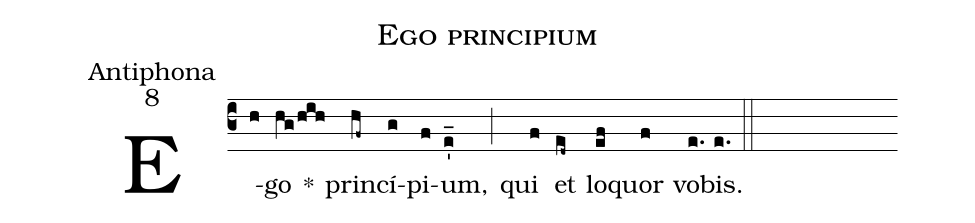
name:Ego principium;
office-part:Antiphona;
mode:8;
%%
(c3) E(h)go(hg/hih) *() prin(hf~)cí(g)pi(f)um,(e'_) (;) qui(f) et(ed~) lo(ef)quor(f) vo(e.)bis.(e.) (::)
